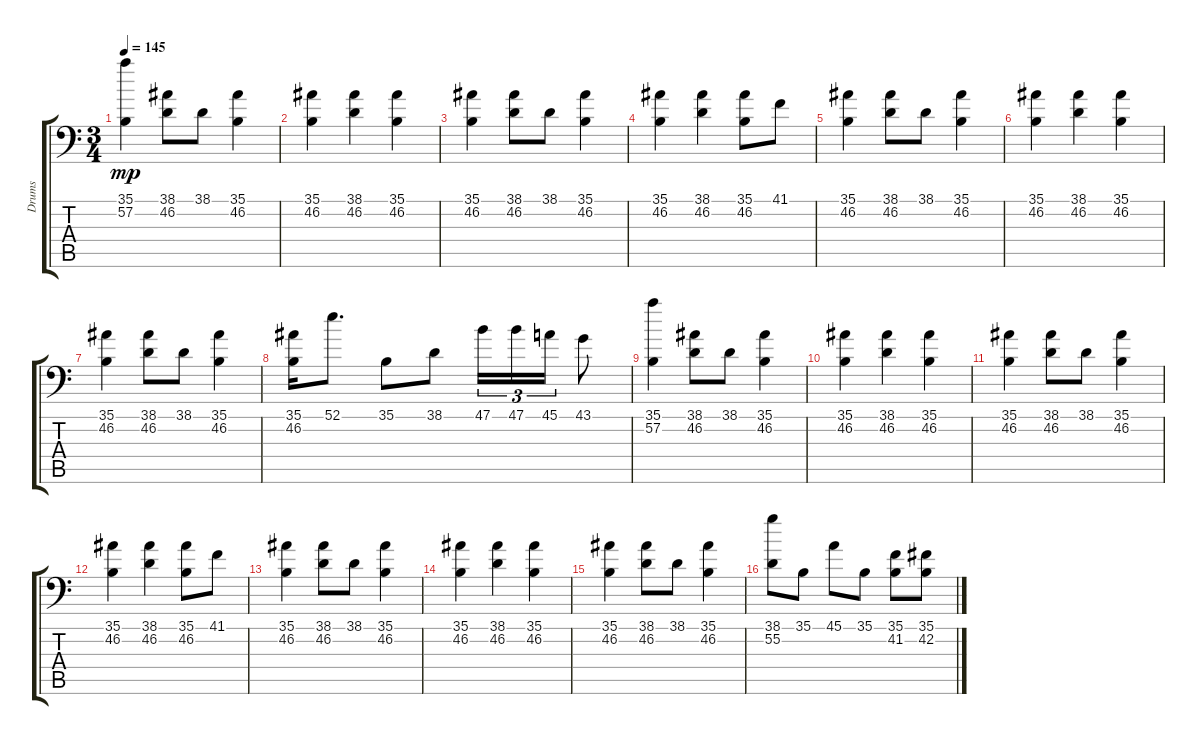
\track ("Drums" "Drums") {instrument acousticgrandpiano}
\staff {score tabs}
\tuning (C-1 C-1 C-1 C-1 C-1 C-1) {hide}
\ts (3 4)
\tempo 145
\clef f4
\ks c
(35.1 57.2).4{dy mp} (38.1 46.2).8 38.1.8 (35.1 46.2).4 |
(35.1 46.2).4 (38.1 46.2).4 (35.1 46.2).4 |
(35.1 46.2).4 (38.1 46.2).8 38.1.8 (35.1 46.2).4 |
(35.1 46.2).4 (38.1 46.2).4 (35.1 46.2).8 41.1.8 |
(35.1 46.2).4 (38.1 46.2).8 38.1.8 (35.1 46.2).4 |
(35.1 46.2).4 (38.1 46.2).4 (35.1 46.2).4 |
(35.1 46.2).4 (38.1 46.2).8 38.1.8 (35.1 46.2).4 |
(35.1 46.2).16 52.1.8{d} 35.1.8 38.1.8 47.1.16{tu (3 2)} 47.1.16{tu (3 2)} 45.1.16{tu (3 2)} 43.1.8 |
(35.1 57.2).4 (38.1 46.2).8 38.1.8 (35.1 46.2).4 |
(35.1 46.2).4 (38.1 46.2).4 (35.1 46.2).4 |
(35.1 46.2).4 (38.1 46.2).8 38.1.8 (35.1 46.2).4 |
(35.1 46.2).4 (38.1 46.2).4 (35.1 46.2).8 41.1.8 |
(35.1 46.2).4 (38.1 46.2).8 38.1.8 (35.1 46.2).4 |
(35.1 46.2).4 (38.1 46.2).4 (35.1 46.2).4 |
(35.1 46.2).4 (38.1 46.2).8 38.1.8 (35.1 46.2).4 |
(38.1 55.2).8 35.1.8 45.1.8 35.1.8 (35.1 41.2).8 (35.1 42.2).8
